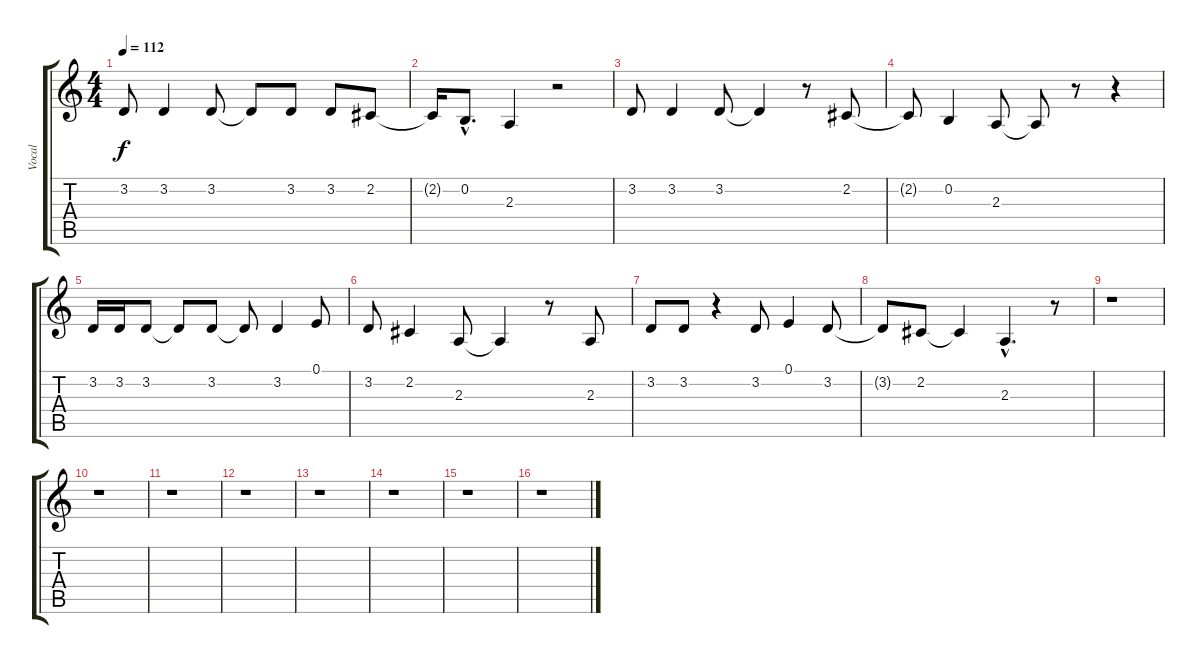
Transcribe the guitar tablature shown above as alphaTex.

\track ("Vocal" "Vocal") {instrument flute}
\staff {score tabs}
\tuning (E4 B3 G3 D3 A2 E2) {hide}
\ts (4 4)
\tempo 112
\clef g2
\ks c
3.2.8{dy f} 3.2.4 3.2.8 3.2{t}.8 3.2.8 3.2.8 2.2.8 |
2.2{t}.16 0.2{hac}.8{d} 2.3.4 r.2 |
3.2.8 3.2.4 3.2.8 3.2{t}.4 r.8 2.2.8 |
2.2{t}.8 0.2.4 2.3.8 2.3{t}.8 r.8 r.4 |
3.2.16 3.2.16 3.2.8 3.2{t}.8 3.2.8 3.2{t}.8 3.2.4 0.1.8 |
3.2.8 2.2.4 2.3.8 2.3{t}.4 r.8 2.3.8 |
3.2.8 3.2.8 r.4 3.2.8 0.1.4 3.2.8 |
3.2{t}.8 2.2.8 2.2{t}.4 2.3{hac}.4{d} r.8 |
r.1 |
r.1 |
r.1 |
r.1 |
r.1 |
r.1 |
r.1 |
r.1
